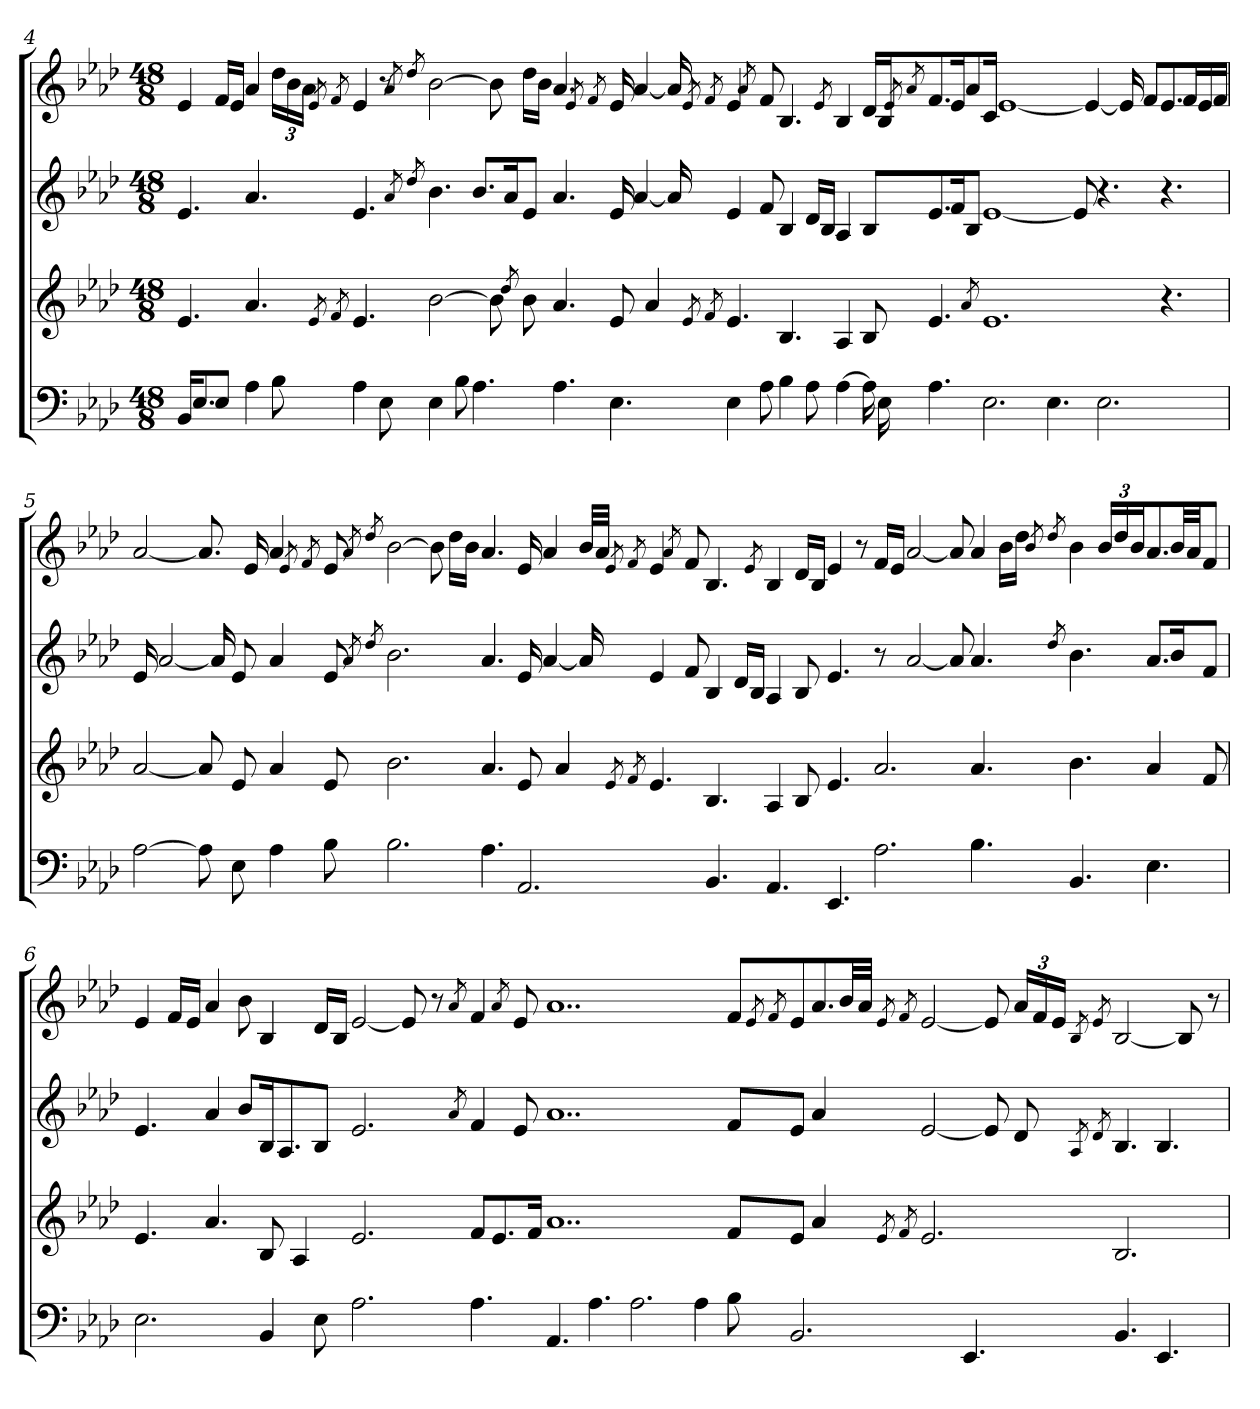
**kern	**kern	**kern	**kern
*part4	*part3	*part2	*part1
*staff4	*staff3	*staff2	*staff1
*clefF4	*clefG2	*clefG2	*clefG2
*k[b-e-a-d-]	*k[b-e-a-d-]	*k[b-e-a-d-]	*k[b-e-a-d-]
*M48/8	*M48/8	*M48/8	*M48/8
=4	=4	=4	=4
16BB-/KL	4.e-	4.e-	4e-
8.E-/	.	.	.
8E-/J	.	.	16f/LL
.	.	.	16e-/JJ
4A-	4.a-	4.a-	4a-
8B-	.	.	24dd-\LL
.	.	.	24b-\
.	.	.	24a-\JJ
.	8qe-	.	8qe-
.	8qf	.	8qf
4A-	4.e-	4.e-	4e-
8E-	.	.	8r
.	.	8qa-	8qa-
.	.	8qdd-	8qdd-
4E-	[2b-	4.b-	[2b-
8B-	.	.	.
4.A-	.	8.b-/L	.
.	8b-]	.	8b-]
.	.	16a-/K	.
.	8qdd-	.	.
.	8b-	8e-/J	16dd-\LL
.	.	.	16b-\JJ
4.A-	4.a-	4.a-	4.a-
.	.	.	8qe-
.	.	.	8qf
4.E-	8e-	16e-	16e-
.	.	[4a-	[4a-
.	4a-	.	.
.	.	16a-]	16a-]
.	8qe-	.	8qe-
.	8qf	.	8qf
4E-	4.e-	4e-	4e-
.	.	.	8qa-
8A-	.	8f	8f
4B-	4.B-	4B-	4.B-
8A-	.	16d-/LL	.
.	.	16B-/JJ	.
.	.	.	8qe-
[4A-	4A-	4A-	4B-
16A-]	8B-	8B-/L	16d-/LL
16E-	.	.	16B-/J
.	.	.	8qe-/
.	.	.	8qa-/
4.A-	4.e-	8.e-/	8.f/
.	.	16f/K	16e-/K
.	.	8B-/J	8a-/
.	8qa-	.	.
2.E-	1.e-	[1e-	16c/Jk
.	.	.	[1e-
4.E-	.	.	.
.	.	8e-]	.
.	.	.	4e-_
2.E-	.	4.r	.
.	.	.	16e-]
.	.	.	8f/L
.	4.r	4.r	8.e-/
.	.	.	16f/L
.	.	.	16e-/
.	.	.	16f/JJ
=5	=5	=5	=5
[2A-	[2a-	16e-	[2a-
.	.	[2a-	.
8A-]	8a-]	.	8.a-]
.	.	16a-]	.
8E-	8e-	8e-	.
.	.	.	16e-
4A-	4a-	4a-	4a-
.	.	.	8qe-
.	.	.	8qf
8B-	8e-	8e-	8e-
.	.	8qa-	8qa-
.	.	8qdd-	8qdd-
2.B-	2.b-	2.b-	[2b-
.	.	.	8b-]
.	.	.	16dd-\LL
.	.	.	16b-\JJ
4.A-	4.a-	4.a-	4.a-
2.AA-	8e-	16e-	16e-
.	.	[4a-	4a-
.	4a-	.	.
.	.	16a-]	32b-/LLL
.	.	.	32a-/JJJ
.	8qe-	.	8qe-
.	8qf	.	8qf
.	4.e-	4e-	4e-
.	.	.	8qa-
.	.	8f	8f
4.BB-	4.B-	4B-	4.B-
.	.	16d-/LL	.
.	.	16B-/JJ	.
.	.	.	8qe-
4.AA-	4A-	4A-	4B-
.	8B-	8B-	16d-/LL
.	.	.	16B-/JJ
4.EE-	4.e-	4.e-	4e-
.	.	.	8r
2.A-	2.a-	8r	16f/LL
.	.	.	16e-/JJ
.	.	[2a-	[2a-
.	.	8a-]	8a-]
4.B-	4.a-	4.a-	4a-
.	.	.	16b-\LL
.	.	.	16dd-\JJ
.	.	.	8qb-
.	.	8qdd-	8qdd-
4.BB-	4.b-	4.b-	4b-
.	.	.	24b-/LL
.	.	.	24dd-/
.	.	.	24b-/J
4.E-	4a-	8.a-/L	8.a-/
.	.	16b-/K	32b-/LL
.	.	.	32a-/JJ
.	8f	8f/J	8f/J
=6	=6	=6	=6
2.E-	4.e-	4.e-	4e-
.	.	.	16f/LL
.	.	.	16e-/JJ
.	4.a-	4a-	4a-
.	.	8b-/L	8b-
4BB-	8B-	16B-/K	4B-
.	.	8.A-/	.
.	4A-	.	.
8E-	.	8B-/J	16d-/LL
.	.	.	16B-/JJ
2.A-	2.e-	2.e-	[2e-
.	.	.	8e-]
.	.	.	8r
.	.	8qa-	8qa-
4.A-	8f/L	4f	4f
.	8.e-/	.	.
.	.	.	8qa-
.	.	8e-	8e-
.	16f/Jk	.	.
4.AA-	1..a-	1..a-	1..a-
4.A-	.	.	.
2.A-	.	.	.
4A-	.	.	.
8B-	8f/L	8f/L	8f/L
.	.	.	8qe-/
.	.	.	8qf/
2.BB-	8e-/J	8e-/J	8e-/
.	4a-	4a-	8.a-/
.	.	.	32b-/LL
.	.	.	32a-/JJJ
.	8qe-	.	8qe-
.	8qf	.	8qf
.	2.e-	[2e-	[2e-
4.EE-	.	.	.
.	.	8e-]	8e-]
.	.	8d-	24a-/LL
.	.	.	24f/
.	.	.	24e-/JJ
.	.	8qA-	8qB-
.	.	8qd-	8qe-
4.BB-	2.B-	4.B-	[2B-
4.EE-	.	4.B-	.
.	.	.	8B-]
.	.	.	8r
=	=	=	=
*-	*-	*-	*-
